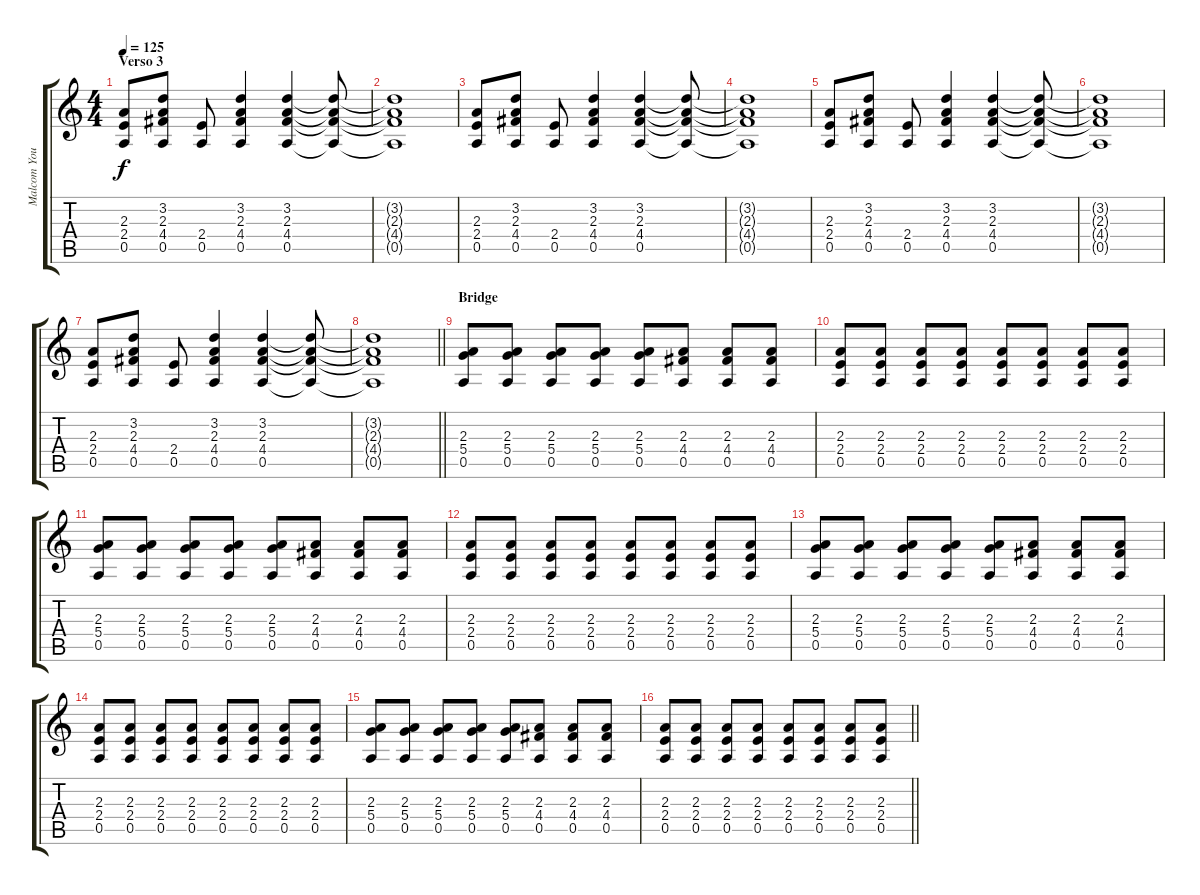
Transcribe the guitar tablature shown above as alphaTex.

\track ("Malcom Young" "Malcom You") {instrument distortionguitar}
\staff {score tabs}
\tuning (E4 B3 G3 D3 A2 E2) {hide}
\ts (4 4)
\section ("" "Verso 3")
\tempo 125
\clef g2
\ks c
(2.3 2.4 0.5).8{dy f} (3.2 2.3 4.4 0.5).8 (2.4 0.5).8 (3.2 2.3 4.4 0.5).4 (3.2 2.3 4.4 0.5).4 (3.2{t} 2.3{t} 4.4{t} 0.5{t}).8 |
(3.2{t} 2.3{t} 4.4{t} 0.5{t}).1 |
(2.3 2.4 0.5).8 (3.2 2.3 4.4 0.5).8 (2.4 0.5).8 (3.2 2.3 4.4 0.5).4 (3.2 2.3 4.4 0.5).4 (3.2{t} 2.3{t} 4.4{t} 0.5{t}).8 |
(3.2{t} 2.3{t} 4.4{t} 0.5{t}).1 |
(2.3 2.4 0.5).8 (3.2 2.3 4.4 0.5).8 (2.4 0.5).8 (3.2 2.3 4.4 0.5).4 (3.2 2.3 4.4 0.5).4 (3.2{t} 2.3{t} 4.4{t} 0.5{t}).8 |
(3.2{t} 2.3{t} 4.4{t} 0.5{t}).1 |
(2.3 2.4 0.5).8 (3.2 2.3 4.4 0.5).8 (2.4 0.5).8 (3.2 2.3 4.4 0.5).4 (3.2 2.3 4.4 0.5).4 (3.2{t} 2.3{t} 4.4{t} 0.5{t}).8 |
\barLineRight lightlight
(3.2{t} 2.3{t} 4.4{t} 0.5{t}).1 |
\section ("" "Bridge")
(2.3 5.4 0.5).8 (2.3 5.4 0.5).8 (2.3 5.4 0.5).8 (2.3 5.4 0.5).8 (2.3 5.4 0.5).8 (2.3 4.4 0.5).8 (2.3 4.4 0.5).8 (2.3 4.4 0.5).8 |
(2.3 2.4 0.5).8 (2.3 2.4 0.5).8 (2.3 2.4 0.5).8 (2.3 2.4 0.5).8 (2.3 2.4 0.5).8 (2.3 2.4 0.5).8 (2.3 2.4 0.5).8 (2.3 2.4 0.5).8 |
(2.3 5.4 0.5).8 (2.3 5.4 0.5).8 (2.3 5.4 0.5).8 (2.3 5.4 0.5).8 (2.3 5.4 0.5).8 (2.3 4.4 0.5).8 (2.3 4.4 0.5).8 (2.3 4.4 0.5).8 |
(2.3 2.4 0.5).8 (2.3 2.4 0.5).8 (2.3 2.4 0.5).8 (2.3 2.4 0.5).8 (2.3 2.4 0.5).8 (2.3 2.4 0.5).8 (2.3 2.4 0.5).8 (2.3 2.4 0.5).8 |
(2.3 5.4 0.5).8 (2.3 5.4 0.5).8 (2.3 5.4 0.5).8 (2.3 5.4 0.5).8 (2.3 5.4 0.5).8 (2.3 4.4 0.5).8 (2.3 4.4 0.5).8 (2.3 4.4 0.5).8 |
(2.3 2.4 0.5).8 (2.3 2.4 0.5).8 (2.3 2.4 0.5).8 (2.3 2.4 0.5).8 (2.3 2.4 0.5).8 (2.3 2.4 0.5).8 (2.3 2.4 0.5).8 (2.3 2.4 0.5).8 |
(2.3 5.4 0.5).8 (2.3 5.4 0.5).8 (2.3 5.4 0.5).8 (2.3 5.4 0.5).8 (2.3 5.4 0.5).8 (2.3 4.4 0.5).8 (2.3 4.4 0.5).8 (2.3 4.4 0.5).8 |
\barLineRight lightlight
(2.3 2.4 0.5).8 (2.3 2.4 0.5).8 (2.3 2.4 0.5).8 (2.3 2.4 0.5).8 (2.3 2.4 0.5).8 (2.3 2.4 0.5).8 (2.3 2.4 0.5).8 (2.3 2.4 0.5).8
